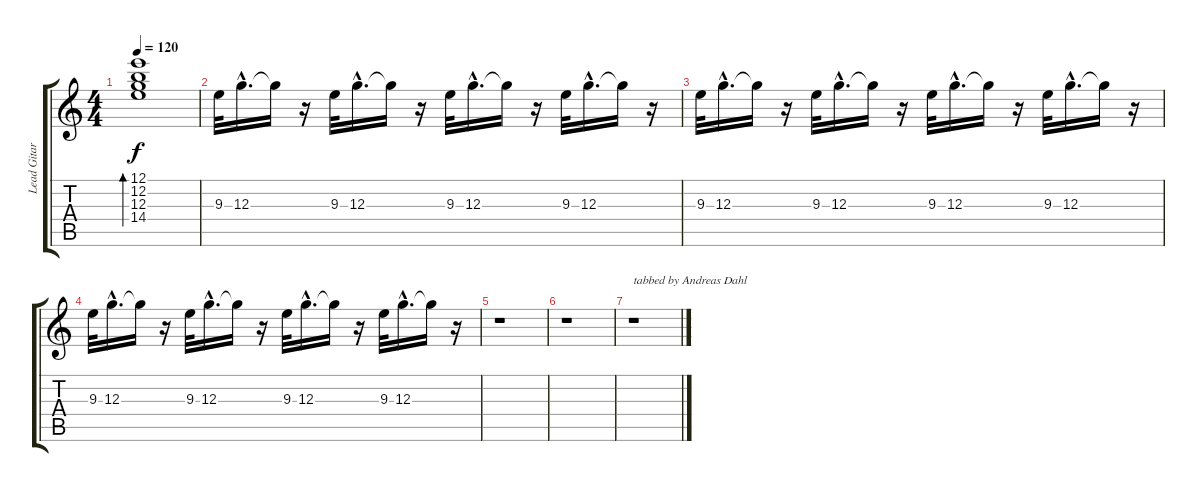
\track ("Lead Gitar" "Lead Gitar") {instrument distortionguitar}
\staff {score tabs}
\tuning (E4 B3 G3 D3 A2 E2) {hide}
\ts (4 4)
\tempo 120
\clef g2
\ks c
(12.1 12.2 12.3 14.4).1{bd 480 dy f} |
9.3.32{volume 15} 12.3{hac}.16{d} 12.3{t}.16 r.16 9.3.32 12.3{hac}.16{d} 12.3{t}.16 r.16 9.3.32 12.3{hac}.16{d} 12.3{t}.16 r.16 9.3.32 12.3{hac}.16{d} 12.3{t}.16 r.16 |
9.3.32{volume 0} 12.3{hac}.16{d} 12.3{t}.16 r.16 9.3.32 12.3{hac}.16{d} 12.3{t}.16 r.16 9.3.32 12.3{hac}.16{d} 12.3{t}.16 r.16 9.3.32 12.3{hac}.16{d} 12.3{t}.16 r.16 |
9.3.32 12.3{hac}.16{d} 12.3{t}.16 r.16 9.3.32 12.3{hac}.16{d} 12.3{t}.16 r.16 9.3.32 12.3{hac}.16{d} 12.3{t}.16 r.16 9.3.32 12.3{hac}.16{d} 12.3{t}.16 r.16 |
r.1 |
r.1 |
r.1{txt "tabbed by Andreas Dahl"}
